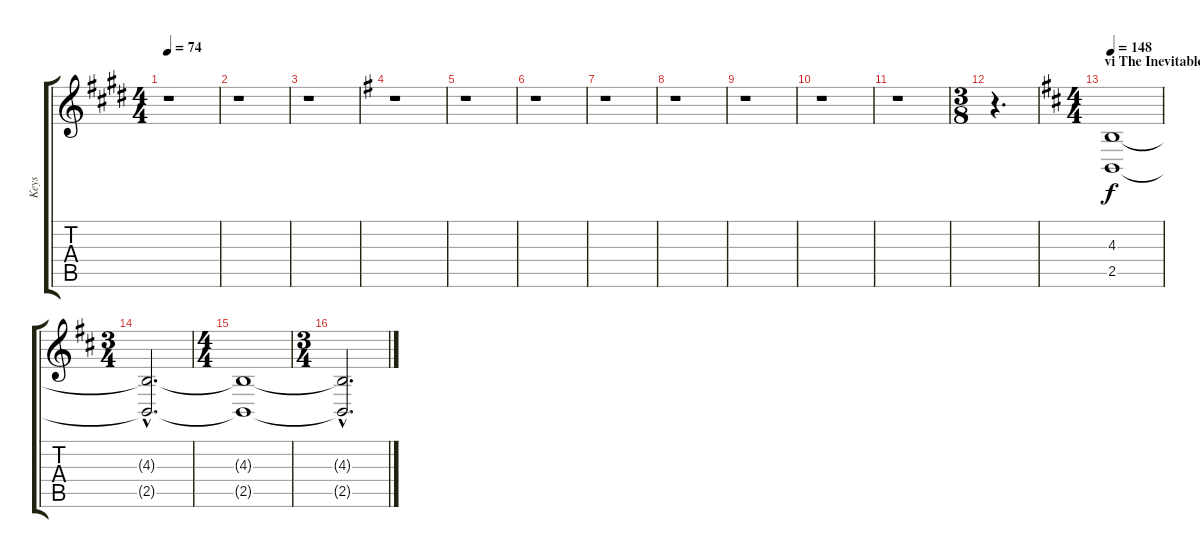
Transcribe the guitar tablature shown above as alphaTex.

\track ("Keys" "Keys") {instrument choiraahs}
\staff {score tabs}
\tuning (E4 B3 G3 D3 A2 E2) {hide}
\ts (4 4)
\tempo 74
\clef g2
\ks e
r.1{dy f} |
r.1 |
r.1 |
\ks g
r.1 |
r.1 |
r.1 |
r.1 |
r.1 |
r.1 |
r.1 |
r.1 |
\ts (3 8)
r.4{d} |
\ts (4 4)
\section ("" "vi The Inevitable Summer")
\tempo 148
\ks d
(4.3 2.5).1 |
\ts (3 4)
(4.3{hac t} 2.5{hac t}).2{d} |
\ts (4 4)
(4.3{t} 2.5{t}).1 |
\ts (3 4)
(4.3{hac t} 2.5{hac t}).2{d}
